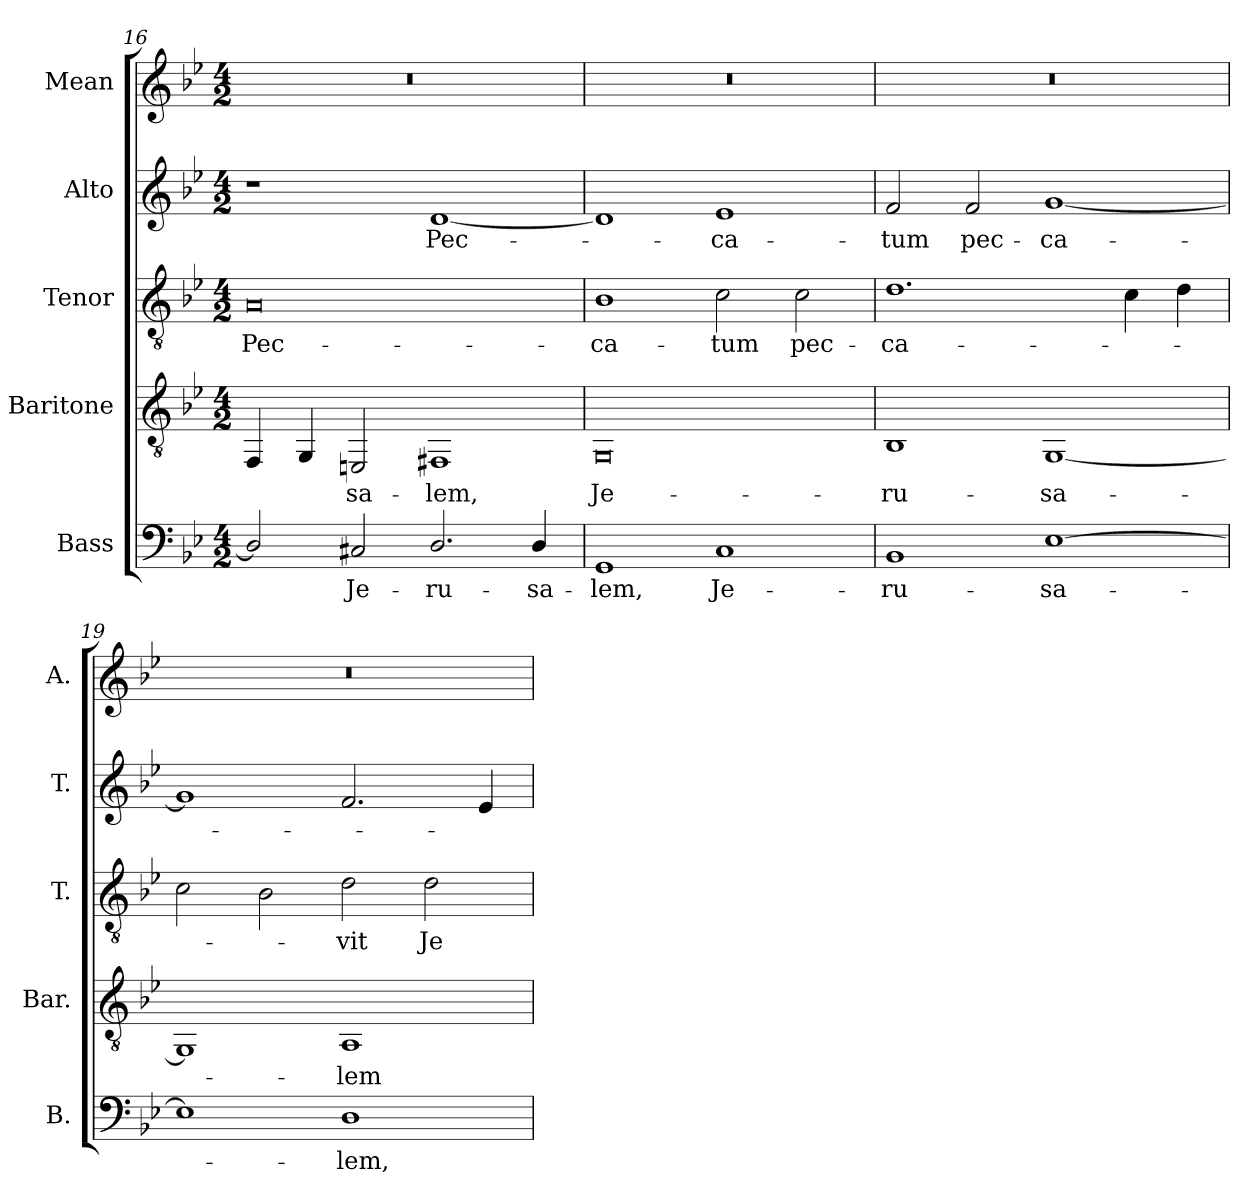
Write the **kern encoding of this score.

**kern	**text	**kern	**text	**kern	**text	**kern	**text	**kern
*part5	*part5	*part4	*part4	*part3	*part3	*part2	*part2	*part1
*staff5	*staff5	*staff4	*staff4	*staff3	*staff3	*staff2	*staff2	*staff1
*I"Bass	*	*I"Baritone	*	*I"Tenor	*	*I"Alto	*	*I"Mean
*I'B.	*	*I'Bar.	*	*I'T.	*	*I'T.	*	*I'A.
*clefF4	*	*clefGv2	*	*clefGv2	*	*clefG2	*	*clefG2
*	*	*	*	*ITrd7c12	*	*	*	*
*k[b-e-]	*	*k[b-e-]	*	*k[b-e-]	*	*k[b-e-]	*	*k[b-e-]
*B-:	*	*B-:	*	*B-:	*	*B-:	*	*B-:
*M4/2	*	*M4/2	*	*M4/2	*	*M4/2	*	*M4/2
=16	=16	=16	=16	=16	=16	=16	=16	=16
!	!	!	!	!	!LO:LY:b:color=#000000	!	!	!LO:N:vis=1
2Di/]	.	4FFi/	.	0AAi	Pec-	1r	.	0r
.	.	4GGi/	.	.	.	.	.	.
!	!LO:LY:b:color=#000000	!	!	!	!	!	!	!
!	!	!	!LO:LY:b:color=#000000	!	!	!	!	!
2C#Xi/	Je-	2EEni/	-sa-	.	.	.	.	.
!	!LO:LY:b:color=#000000	!	!	!	!	!	!	!
!	!	!	!LO:LY:b:color=#000000	!	!	!	!	!
!	!	!	!	!	!	!	!LO:LY:b:color=#000000	!
2.Di/	-ru-	1FF#Xi	-lem,	.	.	[1di	Pec-	.
!	!LO:LY:b:color=#000000	!	!	!	!	!	!	!
4Di/	-sa-	.	.	.	.	.	.	.
=17	=17	=17	=17	=17	=17	=17	=17	=17
!	!LO:LY:b:color=#000000	!	!	!	!	!	!	!
!	!	!	!LO:LY:b:color=#000000	!	!	!	!	!
!	!	!	!	!	!LO:LY:b:color=#000000	!	!	!LO:N:vis=1
1GGi	-lem,	0GGi	Je-	1BB-i	-ca-	1di]	.	0r
!	!LO:LY:b:color=#000000	!	!	!	!	!	!	!
!	!	!	!	!	!LO:LY:b:color=#000000	!	!	!
!	!	!	!	!	!	!	!LO:LY:b:color=#000000	!
1Ci	Je-	.	.	2Ci\	-tum	1e-i	-ca-	.
!	!	!	!	!	!LO:LY:b:color=#000000	!	!	!
.	.	.	.	2Ci\	pec-	.	.	.
!!LO:PB:g=z
=18	=18	=18	=18	=18	=18	=18	=18	=18
!	!LO:LY:b:color=#000000	!	!	!	!	!	!	!
!	!	!	!LO:LY:b:color=#000000	!	!	!	!	!
!	!	!	!	!	!LO:LY:b:color=#000000	!	!	!
!	!	!	!	!	!	!	!LO:LY:b:color=#000000	!LO:N:vis=1
1BB-i	-ru-	1BB-i	-ru-	1.Di	-ca-	2fi/	-tum	0r
!	!	!	!	!	!	!	!LO:LY:b:color=#000000	!
.	.	.	.	.	.	2fi/	pec-	.
!	!LO:LY:b:color=#000000	!	!	!	!	!	!	!
!	!	!	!LO:LY:b:color=#000000	!	!	!	!	!
!	!	!	!	!	!	!	!LO:LY:b:color=#000000	!
[1E-i	-sa-	[1GGi	-sa-	.	.	[1gi	-ca-	.
.	.	.	.	4Ci\	.	.	.	.
.	.	.	.	4Di\	.	.	.	.
=19	=19	=19	=19	=19	=19	=19	=19	=19
!	!	!	!	!	!	!	!	!LO:N:vis=1
1E-i]	.	1GGi]	.	2Ci\	.	1gi]	.	0r
.	.	.	.	2BB-i\	.	.	.	.
!	!LO:LY:b:color=#000000	!	!	!	!	!	!	!
!	!	!	!LO:LY:b:color=#000000	!	!	!	!	!
!	!	!	!	!	!LO:LY:b:color=#000000	!	!	!
1Di	-lem,	1AAi	-lem	2Di\	-vit	2.fi/	.	.
!	!	!	!	!	!LO:LY:b:color=#000000	!	!	!
.	.	.	.	2Di\	Je-	.	.	.
.	.	.	.	.	.	4e-i/	.	.
=	=	=	=	=	=	=	=	=
*-	*-	*-	*-	*-	*-	*-	*-	*-
